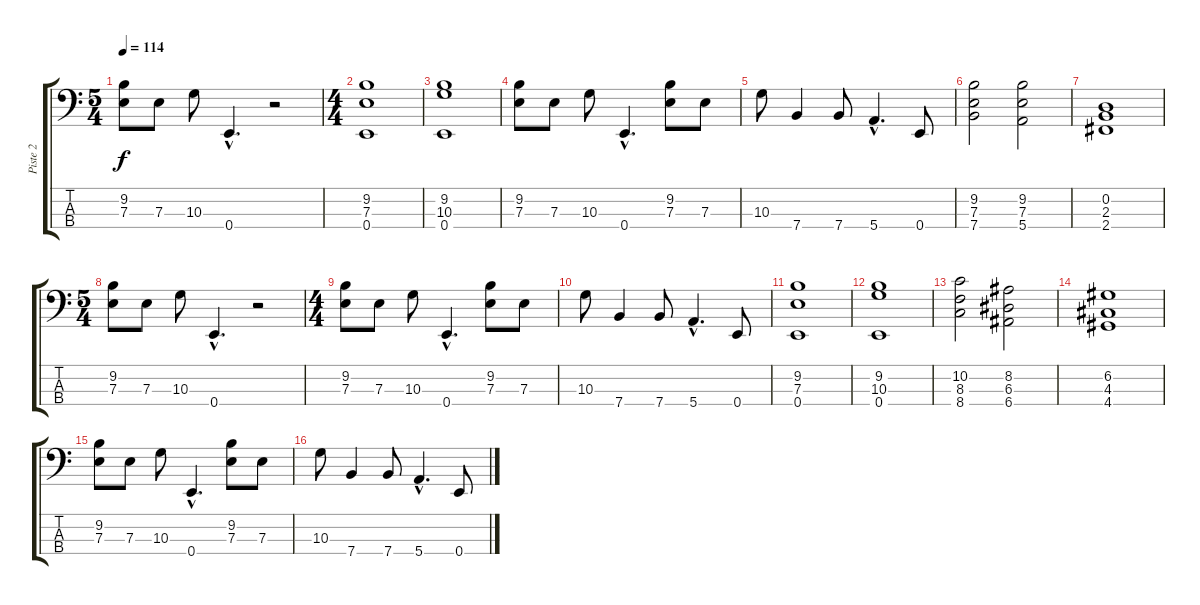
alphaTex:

\track ("Piste 2" "Piste 2") {instrument slapbass1}
\staff {score tabs}
\tuning (G2 D2 A1 E1) {hide}
\ts (5 4)
\tempo 114
\clef f4
\ks c
(9.2 7.3).8{dy f instrument slapbass1} 7.3.8 10.3.8 0.4{hac}.4{d} r.2 |
\ts (4 4)
(9.2 7.3 0.4).1 |
(9.2 10.3 0.4).1 |
(9.2 7.3).8 7.3.8 10.3.8 0.4{hac}.4{d} (9.2 7.3).8 7.3.8 |
10.3.8 7.4.4 7.4.8 5.4{hac}.4{d} 0.4.8 |
(9.2 7.3 7.4).2 (9.2 7.3 5.4).2 |
(0.2 2.3 2.4).1 |
\ts (5 4)
(9.2 7.3).8 7.3.8 10.3.8 0.4{hac}.4{d} r.2 |
\ts (4 4)
(9.2 7.3).8 7.3.8 10.3.8 0.4{hac}.4{d} (9.2 7.3).8 7.3.8 |
10.3.8 7.4.4 7.4.8 5.4{hac}.4{d} 0.4.8 |
(9.2 7.3 0.4).1 |
(9.2 10.3 0.4).1 |
(10.2 8.3 8.4).2 (8.2 6.3 6.4).2 |
(6.2 4.3 4.4).1 |
(9.2 7.3).8 7.3.8 10.3.8 0.4{hac}.4{d} (9.2 7.3).8 7.3.8 |
10.3.8 7.4.4 7.4.8 5.4{hac}.4{d} 0.4.8
